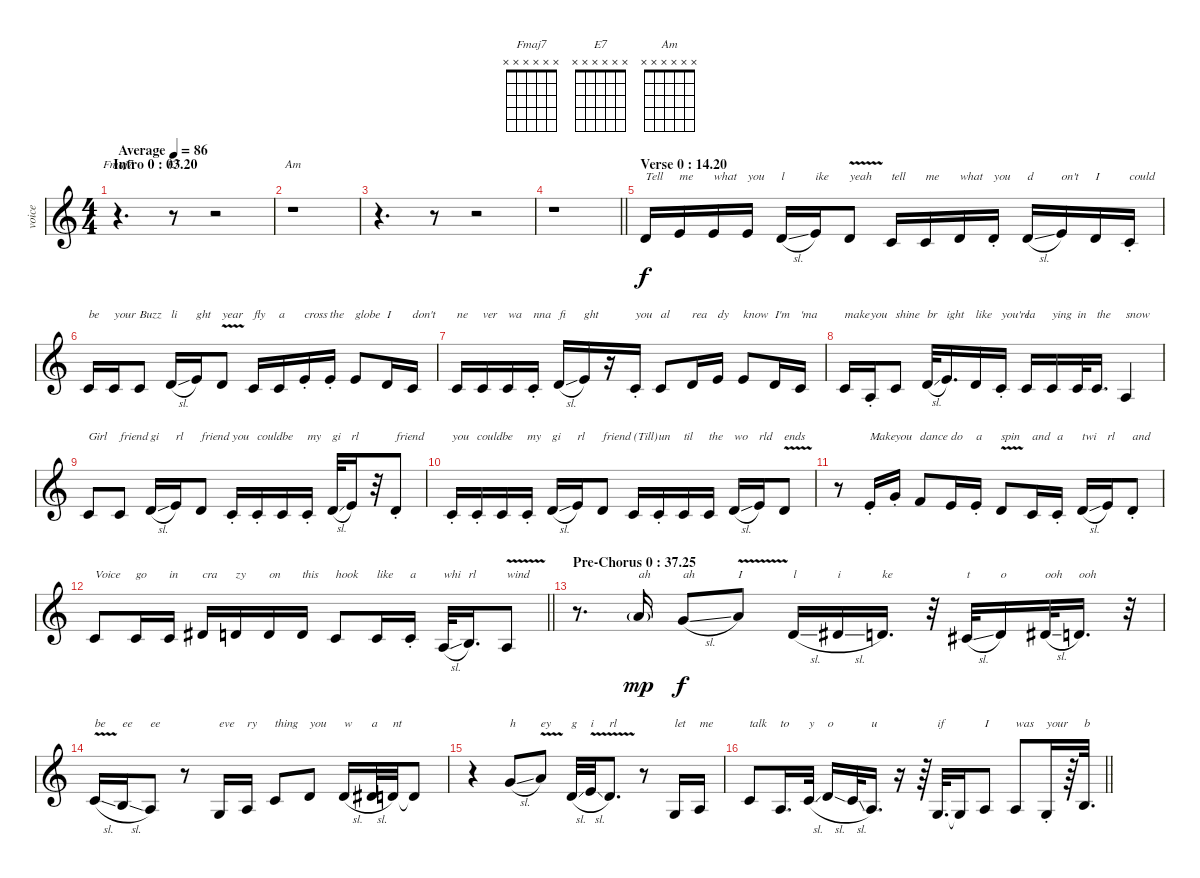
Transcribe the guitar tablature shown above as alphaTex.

\track ("voice" "voice") {instrument lead2sawtooth}
\staff {score}
\tuning (E4 B3 G3 D3 A2 E2) {hide}
\chord ("Fmaj7" x x x x x x)
\chord ("E7" x x x x x x)
\chord ("Am" x x x x x x)
\ts (4 4)
\section ("" "Intro 0 : 03.20")
\tempo (86 "Average")
\clef g2
\ks c
r.4{d ch "Fmaj7" dy f instrument lead2sawtooth} r.8{ch "E7"} r.2 |
r.1{ch "Am"} |
r.4{d} r.8 r.2 |
\barLineRight lightlight
r.1 |
\section ("" "Verse 0 : 14.20")
3.2.16{txt "Tell" beam Up} 5.2.16{txt "me" beam Up} 5.2.16{txt "what" beam Up} 5.2.16{txt "you" beam Up} 3.2{sl}.16{txt "l" beam Up} 5.2.16{txt "ike" beam Up} 3.2{v}.8{txt "yeah" beam Up} 5.3.16{txt "tell" beam Up} 5.3.16{txt "me" beam Up} 3.2.16{txt "what" beam Up} 3.2{st}.16{txt "you" beam Up} 3.2{sl}.16{txt "d" beam Up} 5.2.16{txt "on't" beam Up} 3.2.16{txt "I" beam Up} 5.3{st}.16{txt "could" beam Up} |
5.3.16{txt "be" beam Up} 5.3.16{txt "your" beam Up} 5.3.8{txt "Buzz" beam Up} 3.2{sl}.16{txt "li" beam Up} 5.2.16{txt "ght" beam Up} 3.2{v}.8{txt "year" beam Up} 5.3.16{txt "fly" beam Up} 5.3.16{txt "a" beam Up} 5.2{st}.16{txt "cross" beam Up} 5.2{st}.16{txt "the" beam Up} 5.2.8{txt "globe" beam Up} 3.2.16{txt "I" beam Up} 1.2.16{txt "don't" beam Up} |
5.3.16{txt "ne" beam Up} 5.3.16{txt "ver" beam Up} 5.3.16{txt "wa" beam Up} 5.3{st}.16{txt "nna" beam Up} 3.2{sl}.16{txt "fi" beam Up} 5.2.16{txt "ght" beam Up} r.16 5.3{st}.16{txt "you" beam Up} 5.3.8{txt "al" beam Up} 3.2.16{txt "rea" beam Up} 5.2.16{txt "dy" beam Up} 5.2.8{txt "know" beam Up} 3.2.16{txt "I'm" beam Up} 5.3.16{txt "'ma" beam Up} |
5.3.16{txt "make" beam Up} 7.4{st}.16{txt "you" beam Up} 5.3.8{txt "shine" beam Up} 7.3{sl}.32{txt "br" beam Up} 9.3.16{d txt "ight" beam Up} 3.2.16{txt "like" beam Up} 5.3{st}.16{txt "you're" beam Up} 5.3.16{txt "la" beam Up} 5.3.16{txt "ying" beam Up} 5.3.32{txt "in" beam Up} 5.3.16{d txt "the" beam Up} 7.4.4{txt "snow"} |
5.3.8{txt "Girl" beam Up} 5.3.8{txt "friend" beam Up} 3.2{sl}.16{txt "gi" beam Up} 5.2.16{txt "rl" beam Up} 3.2.8{txt "friend" beam Up} 5.3{st}.16{txt "you" beam Up} 5.3{st}.16{txt "could" beam Up} 5.3.16{txt "be" beam Up} 5.3{st}.16{txt "my" beam Up} 3.2{sl}.32{txt "gi" beam Up} 5.2.16{txt "rl" beam Up} r.32 3.2{st}.8{txt "friend" beam Up} |
5.3{st}.16{txt "you" beam Up} 5.3{st}.16{txt "could" beam Up} 5.3.16{txt "be" beam Up} 5.3{st}.16{txt "my" beam Up} 3.2{sl}.16{txt "gi" beam Up} 5.2.16{txt "rl" beam Up} 3.2.8{txt "friend" beam Up} 5.3.16{txt "(Till) " beam Up} 5.3{st}.16{txt "un" beam Up} 5.3.16{txt "til" beam Up} 5.3.16{txt "the" beam Up} 3.2{sl}.16{txt "wo" beam Up} 5.2.16{txt "rld" beam Up} 3.2{v}.8{txt "ends" beam Up} |
r.8 5.2{st}.16{txt "Make" beam Up} 3.1{st}.16{txt "you" beam Up} 6.2.8{txt "dance" beam Up} 5.2.16{txt "do" beam Up} 5.2{st}.16{txt "a" beam Up} 3.2{v}.8{txt "spin" beam Up} 5.3.16{txt "and" beam Up} 5.3{st}.16{txt "a" beam Up} 3.2{sl}.16{txt "twi" beam Up} 5.2.16{txt "rl" beam Up} 3.2{st}.8{txt "and" beam Up} |
\barLineRight lightlight
5.3.8{txt "Voice" beam Up} 5.3.16{txt "go" beam Up} 5.3.16{txt "in" beam Up} 4.2.16{txt "cra" beam Up} 3.2.16{txt "zy" beam Up} 3.2.16{txt "on" beam Up} 3.2.16{txt "this" beam Up} 5.3.8{txt "hook" beam Up} 5.3.16{txt "like" beam Up} 5.3{st}.16{txt "a" beam Up} 2.3{sl}.32{txt "whi" beam Up} 4.3.16{d txt "rl" beam Up} 2.3{v}.8{txt "wind" beam Up} |
\section ("" "Pre-Chorus 0 : 37.25")
\ks aminor
r.8{d} 5.1{g}.16{txt "ah" dy mp beam Up} 3.1{sl}.8{txt "ah" dy f beam Up} 5.1{v}.8{txt "I" beam Up} 3.2{sl}.16{txt "l" beam Up} 4.2{sl}.16{txt "i" beam Up} 3.2.16{d txt "ke" beam Up} r.32 2.2{sl}.32{txt "t" beam Up} 3.2.16{txt "o" beam Up} 4.2{sl}.32{txt "ooh" beam Up} 3.2.16{d txt "ooh" beam Up} r.32 |
5.3{v sl}.16{txt "be" beam Up} 4.3{sl}.16{txt "ee" beam Up} 2.3.8{txt "ee" beam Up} r.8 5.4.16{txt "eve"} 2.3.16{txt "ry"} 5.3.8{txt "thing" beam Up} 3.2.8{txt "you" beam Up} 3.2{sl}.16{txt "w" beam Up} 4.2{sl}.32{txt "a" beam Up} 3.2.32{txt "nt" beam Up} 3.2{t}.8{beam Up} |
r.4 3.1{sl}.8{txt "h" beam Up} 5.1{v}.8{txt "ey" beam Up} 3.2{sl}.32{txt "g" beam Up} 5.2{v sl}.32{txt "i" beam Up} 3.2{v}.8{d txt "rl" beam Up} r.8 5.4.16{txt "let"} 2.3.16{txt "me"} |
\barLineRight lightlight
5.3.8{txt "talk" beam Up} 2.3.16{d txt "to" beam Up} 5.3{sl}.32{txt "y" beam Up} 7.3{sl}.16{txt "o" beam Up} 5.3{sl}.32{beam Up} 2.3.16{d txt "u" beam Up} r.16 r.64 5.4.32{d txt "if"} 5.4{t}.16 2.3.8{txt "I"} 2.3.8{txt "was"} 5.4{st}.16{txt "your"} r.64 0.2{sl}.32{d txt "b" beam Up}
